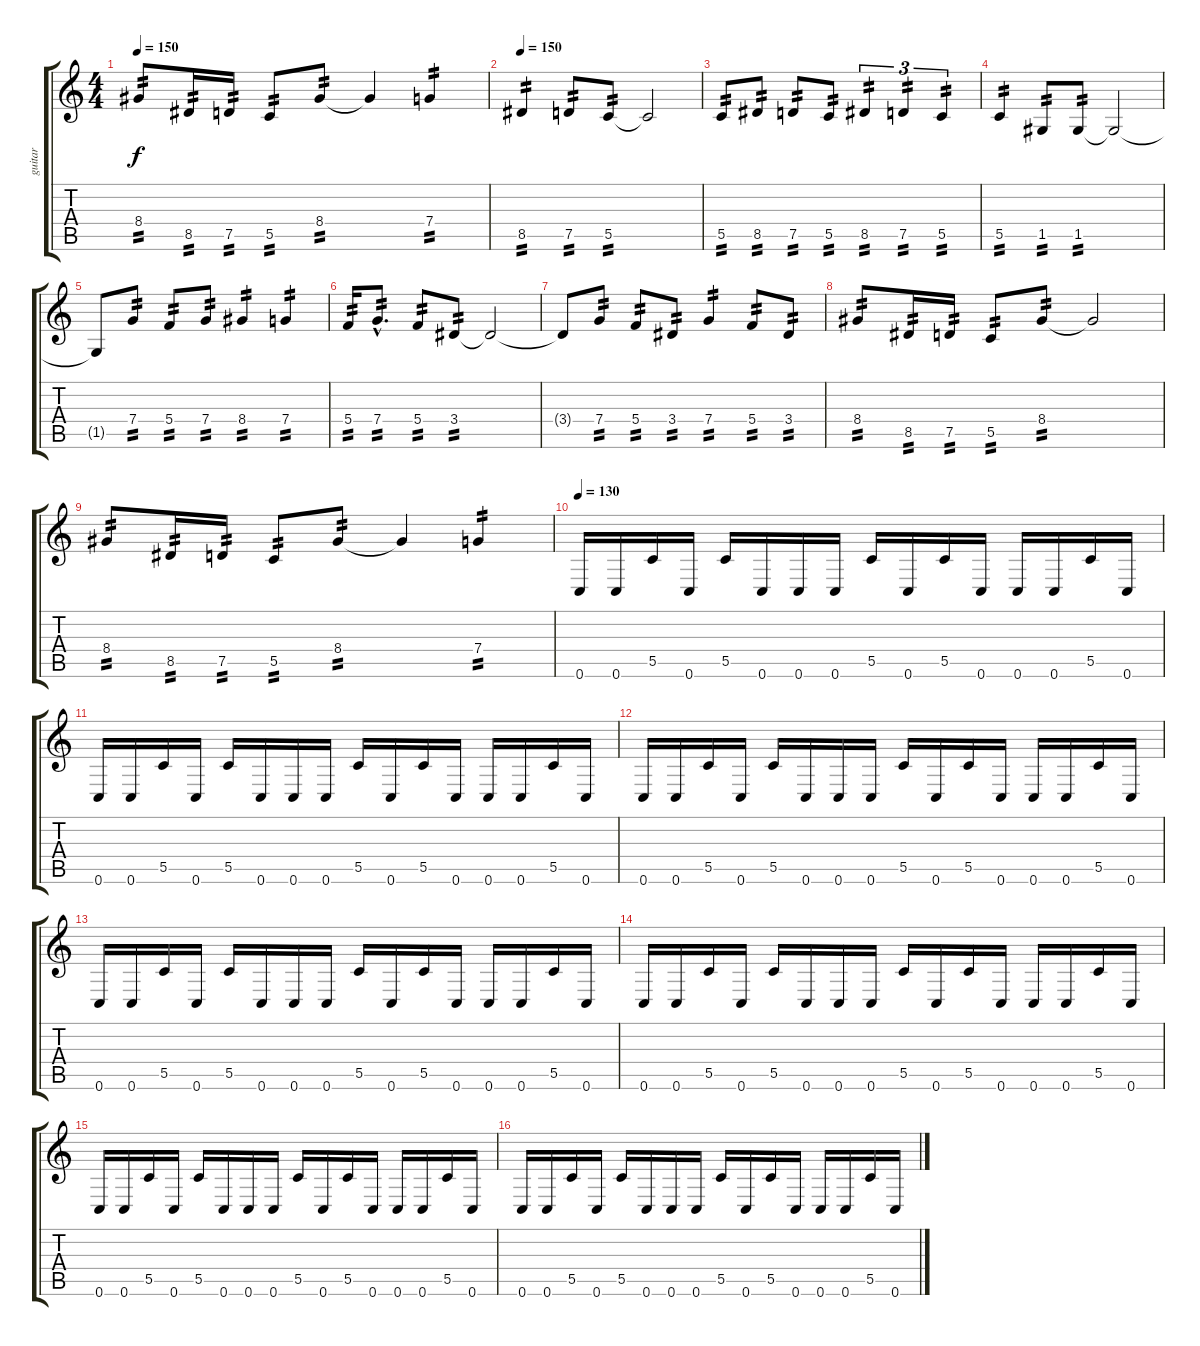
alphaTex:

\track ("guitar" "guitar") {instrument distortionguitar}
\staff {score tabs}
\tuning (D4 A3 F3 C3 G2 C2) {hide}
\ts (4 4)
\tempo 150
\clef g2
\ks c
8.4.8{tp 2 dy f} 8.5.16{tp 2} 7.5.16{tp 2} 5.5.8{tp 2} 8.4.8{tp 2} 8.4{t}.4 7.4.4{tp 2} |
\tempo 150
8.5.4{tp 2} 7.5.8{tp 2} 5.5.8{tp 2} 5.5{t}.2 |
5.5.8{tp 2} 8.5.8{tp 2} 7.5.8{tp 2} 5.5.8{tp 2} 8.5.4{tu (3 2) tp 2} 7.5.4{tu (3 2) tp 2} 5.5.4{tu (3 2) tp 2} |
5.5.4{tp 2} 1.5.8{tp 2} 1.5.8{tp 2} 1.5{t}.2 |
1.5{t}.8 7.4.8{tp 2} 5.4.8{tp 2} 7.4.8{tp 2} 8.4.4{tp 2} 7.4.4{tp 2} |
5.4.16{tp 2} 7.4{hac}.8{d tp 2} 5.4.8{tp 2} 3.4.8{tp 2} 3.4{t}.2 |
3.4{t}.8 7.4.8{tp 2} 5.4.8{tp 2} 3.4.8{tp 2} 7.4.4{tp 2} 5.4.8{tp 2} 3.4.8{tp 2} |
8.4.8{tp 2} 8.5.16{tp 2} 7.5.16{tp 2} 5.5.8{tp 2} 8.4.8{tp 2} 8.4{t}.2 |
8.4.8{tp 2} 8.5.16{tp 2} 7.5.16{tp 2} 5.5.8{tp 2} 8.4.8{tp 2} 8.4{t}.4 7.4.4{tp 2} |
\tempo 130
0.6.16 0.6.16 5.5.16 0.6.16 5.5.16 0.6.16 0.6.16 0.6.16 5.5.16 0.6.16 5.5.16 0.6.16 0.6.16 0.6.16 5.5.16 0.6.16 |
0.6.16 0.6.16 5.5.16 0.6.16 5.5.16 0.6.16 0.6.16 0.6.16 5.5.16 0.6.16 5.5.16 0.6.16 0.6.16 0.6.16 5.5.16 0.6.16 |
0.6.16 0.6.16 5.5.16 0.6.16 5.5.16 0.6.16 0.6.16 0.6.16 5.5.16 0.6.16 5.5.16 0.6.16 0.6.16 0.6.16 5.5.16 0.6.16 |
0.6.16 0.6.16 5.5.16 0.6.16 5.5.16 0.6.16 0.6.16 0.6.16 5.5.16 0.6.16 5.5.16 0.6.16 0.6.16 0.6.16 5.5.16 0.6.16 |
0.6.16 0.6.16 5.5.16 0.6.16 5.5.16 0.6.16 0.6.16 0.6.16 5.5.16 0.6.16 5.5.16 0.6.16 0.6.16 0.6.16 5.5.16 0.6.16 |
0.6.16 0.6.16 5.5.16 0.6.16 5.5.16 0.6.16 0.6.16 0.6.16 5.5.16 0.6.16 5.5.16 0.6.16 0.6.16 0.6.16 5.5.16 0.6.16 |
0.6.16 0.6.16 5.5.16 0.6.16 5.5.16 0.6.16 0.6.16 0.6.16 5.5.16 0.6.16 5.5.16 0.6.16 0.6.16 0.6.16 5.5.16 0.6.16
